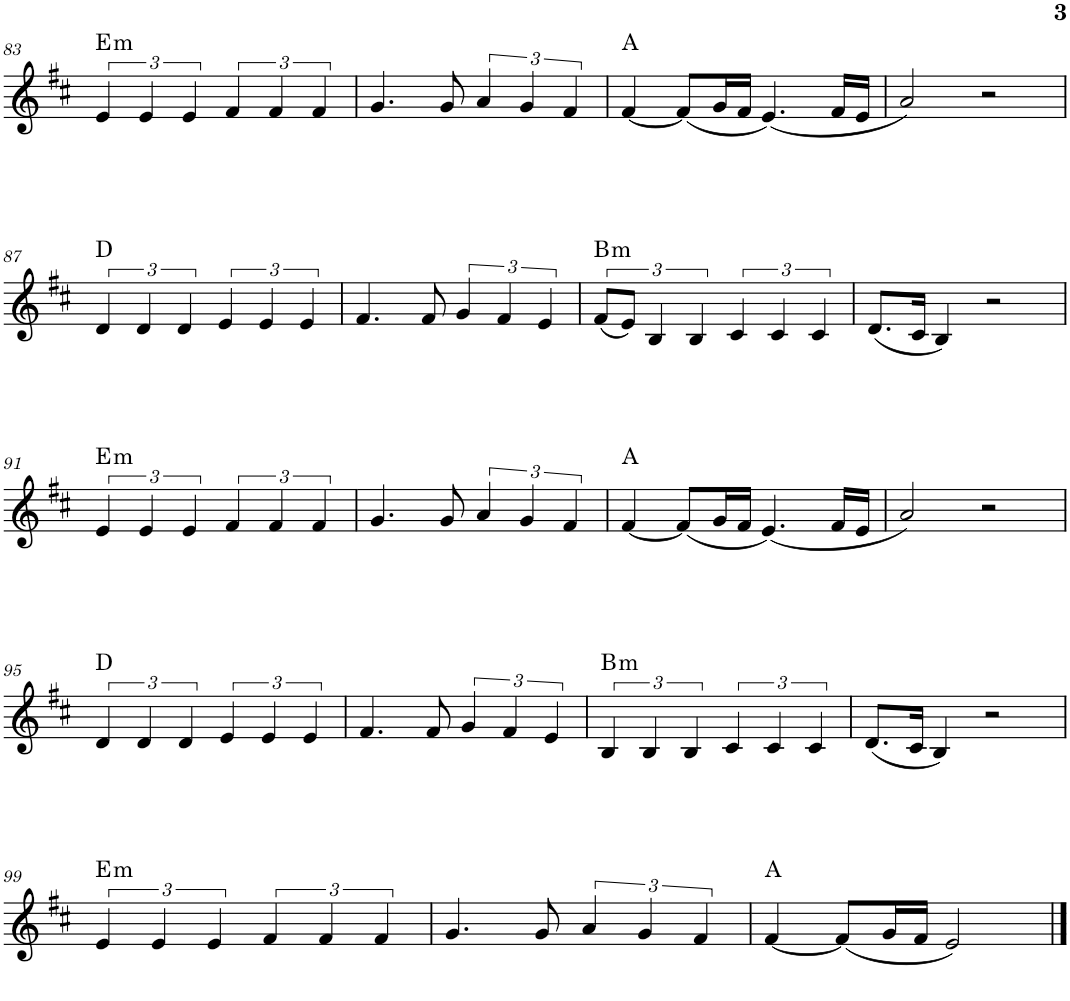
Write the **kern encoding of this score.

**kern	**harte
*part1	*part1
*staff1	*
*I"Piano	*
*I'Pno.	*
!!LO:PB:g=z
*clefG2	*
*k[f#c#]	*
*M4/4	*
=83	=83
!	!LO:H:kt=m
6e/	E:min
6e/	.
6e/	.
6f#/	.
6f#/	.
6f#/	.
=84	=84
4.g/	.
8g/	.
6a/	.
6g/	.
6f#/	.
=85	=85
[4f#/	A:maj
(8f#/L]	.
16g/L	.
16f#/JJ	.
(4.e/)	.
16f#/LL	.
16e/JJ	.
=86	=86
2a/)	.
2r	.
!!LO:LB:g=z
=87	=87
6d/	D:maj
6d/	.
6d/	.
6e/	.
6e/	.
6e/	.
=88	=88
4.f#/	.
8f#/	.
6g/	.
6f#/	.
6e/	.
=89	=89
!	!LO:H:kt=m
(12f#/L	B:min
12e/J)	.
6B/	.
6B/	.
6c#/	.
6c#/	.
6c#/	.
=90	=90
(8.d/L	.
16c#/Jk	.
4B/)	.
2r	.
!!LO:LB:g=z
=91	=91
!	!LO:H:kt=m
6e/	E:min
6e/	.
6e/	.
6f#/	.
6f#/	.
6f#/	.
=92	=92
4.g/	.
8g/	.
6a/	.
6g/	.
6f#/	.
=93	=93
[4f#/	A:maj
(8f#/L]	.
16g/L	.
16f#/JJ	.
(4.e/)	.
16f#/LL	.
16e/JJ	.
=94	=94
2a/)	.
2r	.
!!LO:LB:g=z
=95	=95
6d/	D:maj
6d/	.
6d/	.
6e/	.
6e/	.
6e/	.
=96	=96
4.f#/	.
8f#/	.
6g/	.
6f#/	.
6e/	.
=97	=97
!	!LO:H:kt=m
6B/	B:min
6B/	.
6B/	.
6c#/	.
6c#/	.
6c#/	.
=98	=98
(8.d/L	.
16c#/Jk	.
4B/)	.
2r	.
!!LO:LB:g=z
=99	=99
!	!LO:H:kt=m
6e/	E:min
6e/	.
6e/	.
6f#/	.
6f#/	.
6f#/	.
=100	=100
4.g/	.
8g/	.
6a/	.
6g/	.
6f#/	.
=101	=101
[4f#/	A:maj
(8f#/L]	.
16g/L	.
16f#/JJ	.
2e/)	.
==	==
*-	*-
